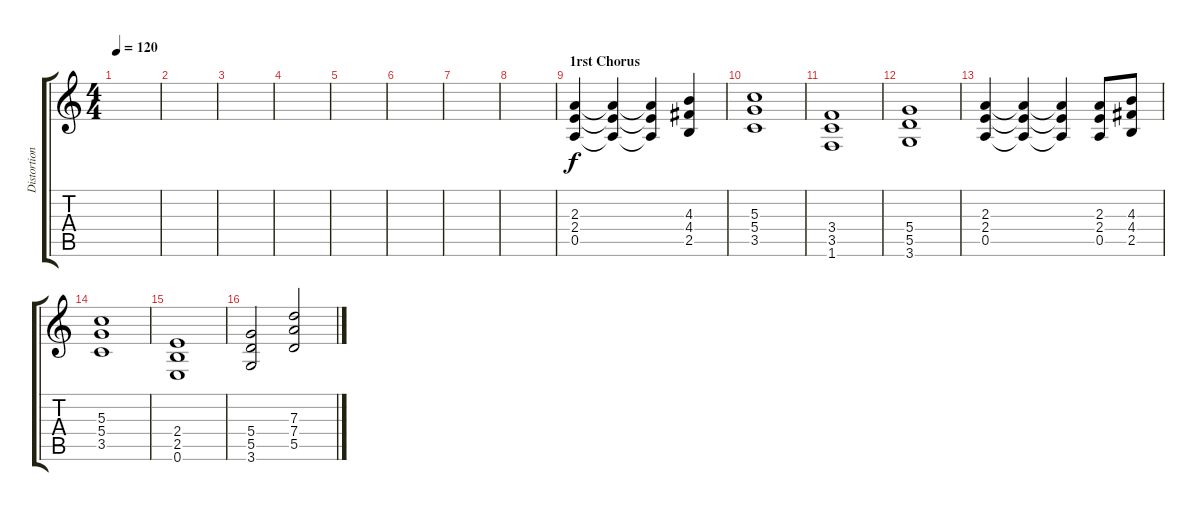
\track ("Distortion Guitar" "Distortion") {instrument distortionguitar}
\staff {score tabs}
\tuning (E4 B3 G3 D3 A2 E2) {hide}
\ts (4 4)
\tempo 120
\clef g2
\ks c
|
|
|
|
|
|
|
|
\section ("" "1rst Chorus")
(2.3 2.4 0.5).4{volume 13} (2.3{t} 2.4{t} 0.5{t}).4 (2.3{t} 2.4{t} 0.5{t}).4 (4.3 4.4 2.5).4 |
(5.3 5.4 3.5).1 |
(3.4 3.5 1.6).1 |
(5.4 5.5 3.6).1 |
(2.3 2.4 0.5).4 (2.3{t} 2.4{t} 0.5{t}).4 (2.3{t} 2.4{t} 0.5{t}).4 (2.3 2.4 0.5).8 (4.3 4.4 2.5).8 |
(5.3 5.4 3.5).1 |
(2.4 2.5 0.6).1 |
(5.4 5.5 3.6).2 (7.3 7.4 5.5).2
